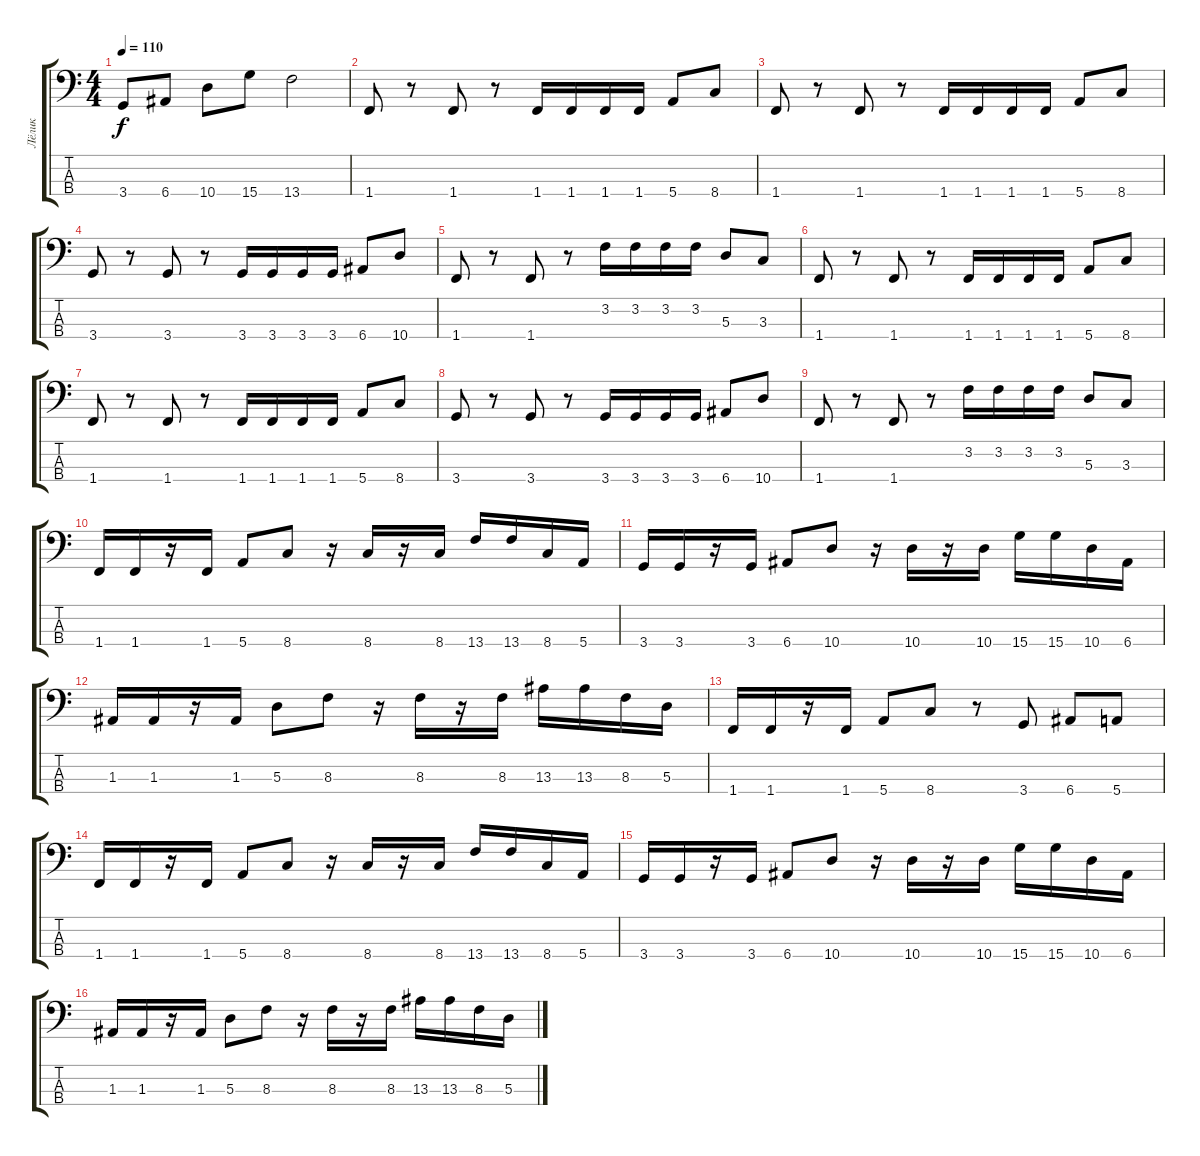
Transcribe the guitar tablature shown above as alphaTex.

\track ("Лёлик" "Лёлик") {instrument electricbassfinger}
\staff {score tabs}
\tuning (G2 D2 A1 E1) {hide}
\ts (4 4)
\tempo 110
\clef f4
\ks c
3.4.8{dy f} 6.4.8 10.4.8 15.4.8 13.4.2 |
1.4.8 r.8 1.4.8 r.8 1.4.16 1.4.16 1.4.16 1.4.16 5.4.8 8.4.8 |
1.4.8 r.8 1.4.8 r.8 1.4.16 1.4.16 1.4.16 1.4.16 5.4.8 8.4.8 |
3.4.8 r.8 3.4.8 r.8 3.4.16 3.4.16 3.4.16 3.4.16 6.4.8 10.4.8 |
1.4.8 r.8 1.4.8 r.8 3.2.16 3.2.16 3.2.16 3.2.16 5.3.8 3.3.8 |
1.4.8 r.8 1.4.8 r.8 1.4.16 1.4.16 1.4.16 1.4.16 5.4.8 8.4.8 |
1.4.8 r.8 1.4.8 r.8 1.4.16 1.4.16 1.4.16 1.4.16 5.4.8 8.4.8 |
3.4.8 r.8 3.4.8 r.8 3.4.16 3.4.16 3.4.16 3.4.16 6.4.8 10.4.8 |
1.4.8 r.8 1.4.8 r.8 3.2.16 3.2.16 3.2.16 3.2.16 5.3.8 3.3.8 |
1.4.16 1.4.16 r.16 1.4.16 5.4.8 8.4.8 r.16 8.4.16 r.16 8.4.16 13.4.16 13.4.16 8.4.16 5.4.16 |
3.4.16 3.4.16 r.16 3.4.16 6.4.8 10.4.8 r.16 10.4.16 r.16 10.4.16 15.4.16 15.4.16 10.4.16 6.4.16 |
1.3.16 1.3.16 r.16 1.3.16 5.3.8 8.3.8 r.16 8.3.16 r.16 8.3.16 13.3.16 13.3.16 8.3.16 5.3.16 |
1.4.16 1.4.16 r.16 1.4.16 5.4.8 8.4.8 r.8 3.4.8 6.4.8 5.4.8 |
1.4.16 1.4.16 r.16 1.4.16 5.4.8 8.4.8 r.16 8.4.16 r.16 8.4.16 13.4.16 13.4.16 8.4.16 5.4.16 |
3.4.16 3.4.16 r.16 3.4.16 6.4.8 10.4.8 r.16 10.4.16 r.16 10.4.16 15.4.16 15.4.16 10.4.16 6.4.16 |
1.3.16 1.3.16 r.16 1.3.16 5.3.8 8.3.8 r.16 8.3.16 r.16 8.3.16 13.3.16 13.3.16 8.3.16 5.3.16
